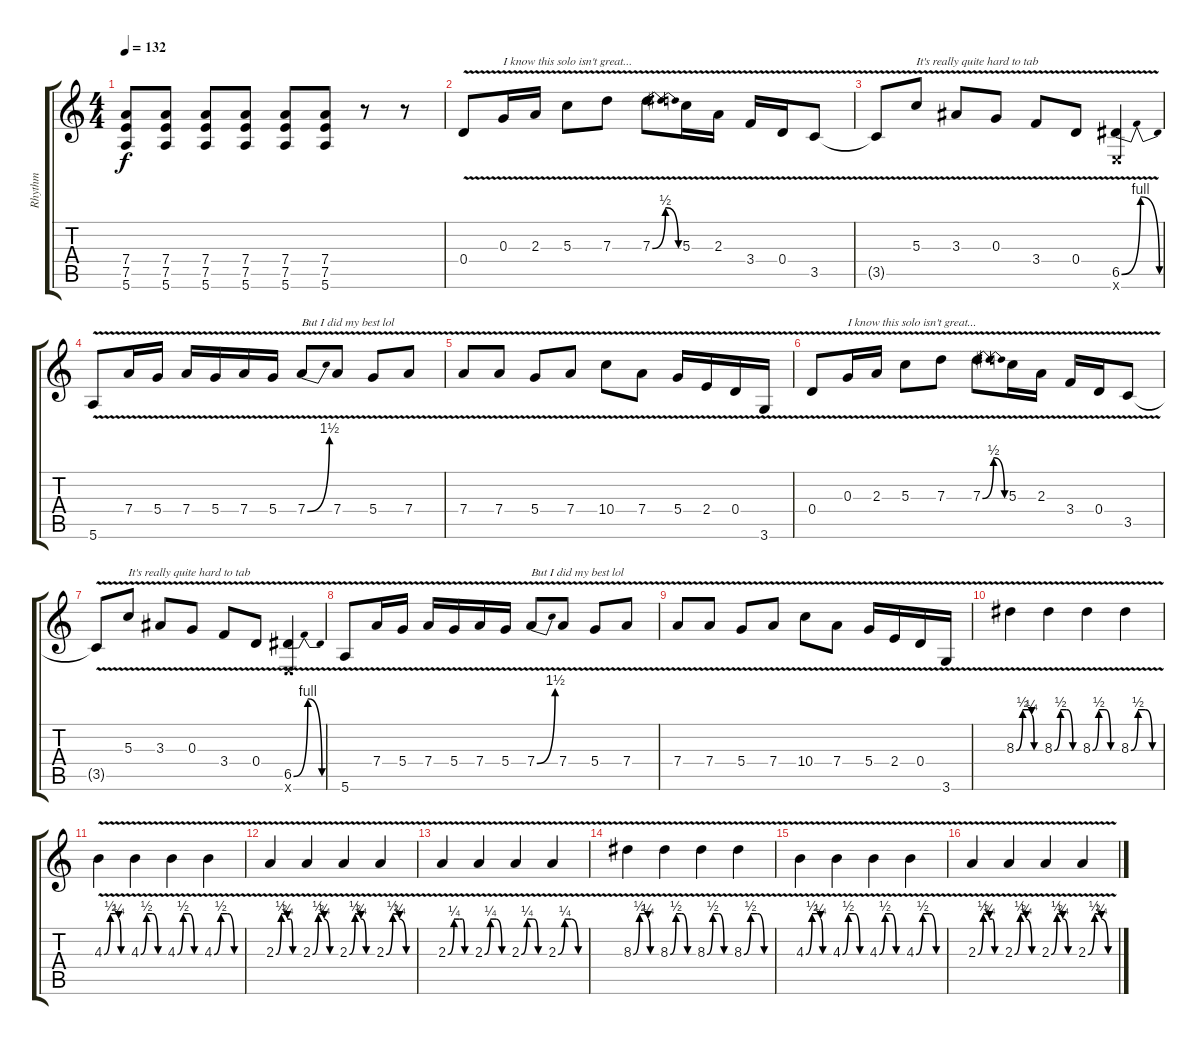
\track ("Rhythm" "Rhythm") {instrument overdrivenguitar}
\staff {score tabs}
\tuning (E4 B3 G3 D3 A2 E2) {hide}
\ts (4 4)
\tempo 132
\clef g2
\ks c
(7.4 7.5 5.6).8{dy f} (7.4 7.5 5.6).8 (7.4 7.5 5.6).8 (7.4 7.5 5.6).8 (7.4 7.5 5.6).8 (7.4 7.5 5.6).8 r.8 r.8 |
0.4{v}.8 0.3{v}.16{txt "I know this solo isn't great..."} 2.3{v}.16 5.3{v}.8 7.3{v}.8 7.3{be (bendrelease 0 0 30 2 30 2 60 0) v}.8 5.3{v}.16 2.3{v}.16 3.4{v}.16 0.4{v}.16 3.5{v}.8 |
3.5{t}.8 5.3{v}.8{txt "It's really quite hard to tab"} 3.3{v}.8 0.3{v}.8 3.4{v}.8 0.4{v}.8 (6.5{be (bendrelease 0 0 30 4 30 4 60 0) v} 0.6{x}).4 |
5.6{v}.8 7.4{v}.16 5.4{v}.16 7.4{v}.16 5.4{v}.16 7.4{v}.16 5.4{v}.16 7.4{be (bend 0 0 60 6) v}.8{txt "But I did my best lol"} 7.4{v}.8 5.4{v}.8 7.4{v}.8 |
7.4{v}.8 7.4{v}.8 5.4{v}.8 7.4{v}.8 10.4{v}.8 7.4{v}.8 5.4{v}.16 2.4{v}.16 0.4{v}.16 3.6{v}.16 |
0.4{v}.8 0.3{v}.16{txt "I know this solo isn't great..."} 2.3{v}.16 5.3{v}.8 7.3{v}.8 7.3{be (bendrelease 0 0 30 2 30 2 60 0) v}.8 5.3{v}.16 2.3{v}.16 3.4{v}.16 0.4{v}.16 3.5{v}.8 |
3.5{t}.8 5.3{v}.8{txt "It's really quite hard to tab"} 3.3{v}.8 0.3{v}.8 3.4{v}.8 0.4{v}.8 (6.5{be (bendrelease 0 0 30 4 30 4 60 0) v} 0.6{x}).4 |
5.6{v}.8 7.4{v}.16 5.4{v}.16 7.4{v}.16 5.4{v}.16 7.4{v}.16 5.4{v}.16 7.4{be (bend 0 0 60 6) v}.8{txt "But I did my best lol"} 7.4{v}.8 5.4{v}.8 7.4{v}.8 |
7.4{v}.8 7.4{v}.8 5.4{v}.8 7.4{v}.8 10.4{v}.8 7.4{v}.8 5.4{v}.16 2.4{v}.16 0.4{v}.16 3.6{v}.16 |
8.3{be (custom 0 0 16 2 30 2 38 1 44 0 60 0) v}.4 8.3{be (custom 0 0 15 2 30 2 45 0 60 0) v}.4 8.3{be (custom 0 0 15 2 30 2 44 0 60 0) v}.4 8.3{be (custom 0 0 15 2 30 2 45 0 60 0) v}.4 |
4.3{be (custom 0 0 16 2 30 2 38 1 44 0 60 0) v}.4 4.3{be (custom 0 0 15 2 30 2 45 0 60 0) v}.4 4.3{be (custom 0 0 15 2 30 2 44 0 60 0) v}.4 4.3{be (custom 0 0 15 2 30 2 45 0 60 0) v}.4 |
2.3{be (custom 0 0 14 2 16 2 30 1 38 1 44 0 60 0) v}.4 2.3{be (custom 0 0 15 2 30 1 45 0 60 0) v}.4 2.3{be (custom 0 0 15 2 30 1 33 1 44 0 60 0) v}.4 2.3{be (custom 0 0 15 2 30 1 45 0 60 0) v}.4 |
2.3{be (custom 0 0 16 1 30 1 38 1 44 0 60 0) v}.4 2.3{be (custom 0 0 15 1 30 1 45 0 60 0) v}.4 2.3{be (custom 0 0 15 1 30 1 33 1 44 0 60 0) v}.4 2.3{be (custom 0 0 15 1 30 1 45 0 60 0) v}.4 |
8.3{be (custom 0 0 16 2 30 2 38 1 44 0 60 0) v}.4 8.3{be (custom 0 0 15 2 30 2 45 0 60 0) v}.4 8.3{be (custom 0 0 15 2 30 2 44 0 60 0) v}.4 8.3{be (custom 0 0 15 2 30 2 45 0 60 0) v}.4 |
4.3{be (custom 0 0 16 2 30 2 38 1 44 0 60 0) v}.4 4.3{be (custom 0 0 15 2 30 2 45 0 60 0) v}.4 4.3{be (custom 0 0 15 2 30 2 44 0 60 0) v}.4 4.3{be (custom 0 0 15 2 30 2 45 0 60 0) v}.4 |
2.3{be (custom 0 0 14 2 16 2 30 1 38 1 44 0 60 0) v}.4 2.3{be (custom 0 0 15 2 30 1 45 0 60 0) v}.4 2.3{be (custom 0 0 15 2 30 1 33 1 44 0 60 0) v}.4 2.3{be (custom 0 0 15 2 30 1 45 0 60 0) v}.4
